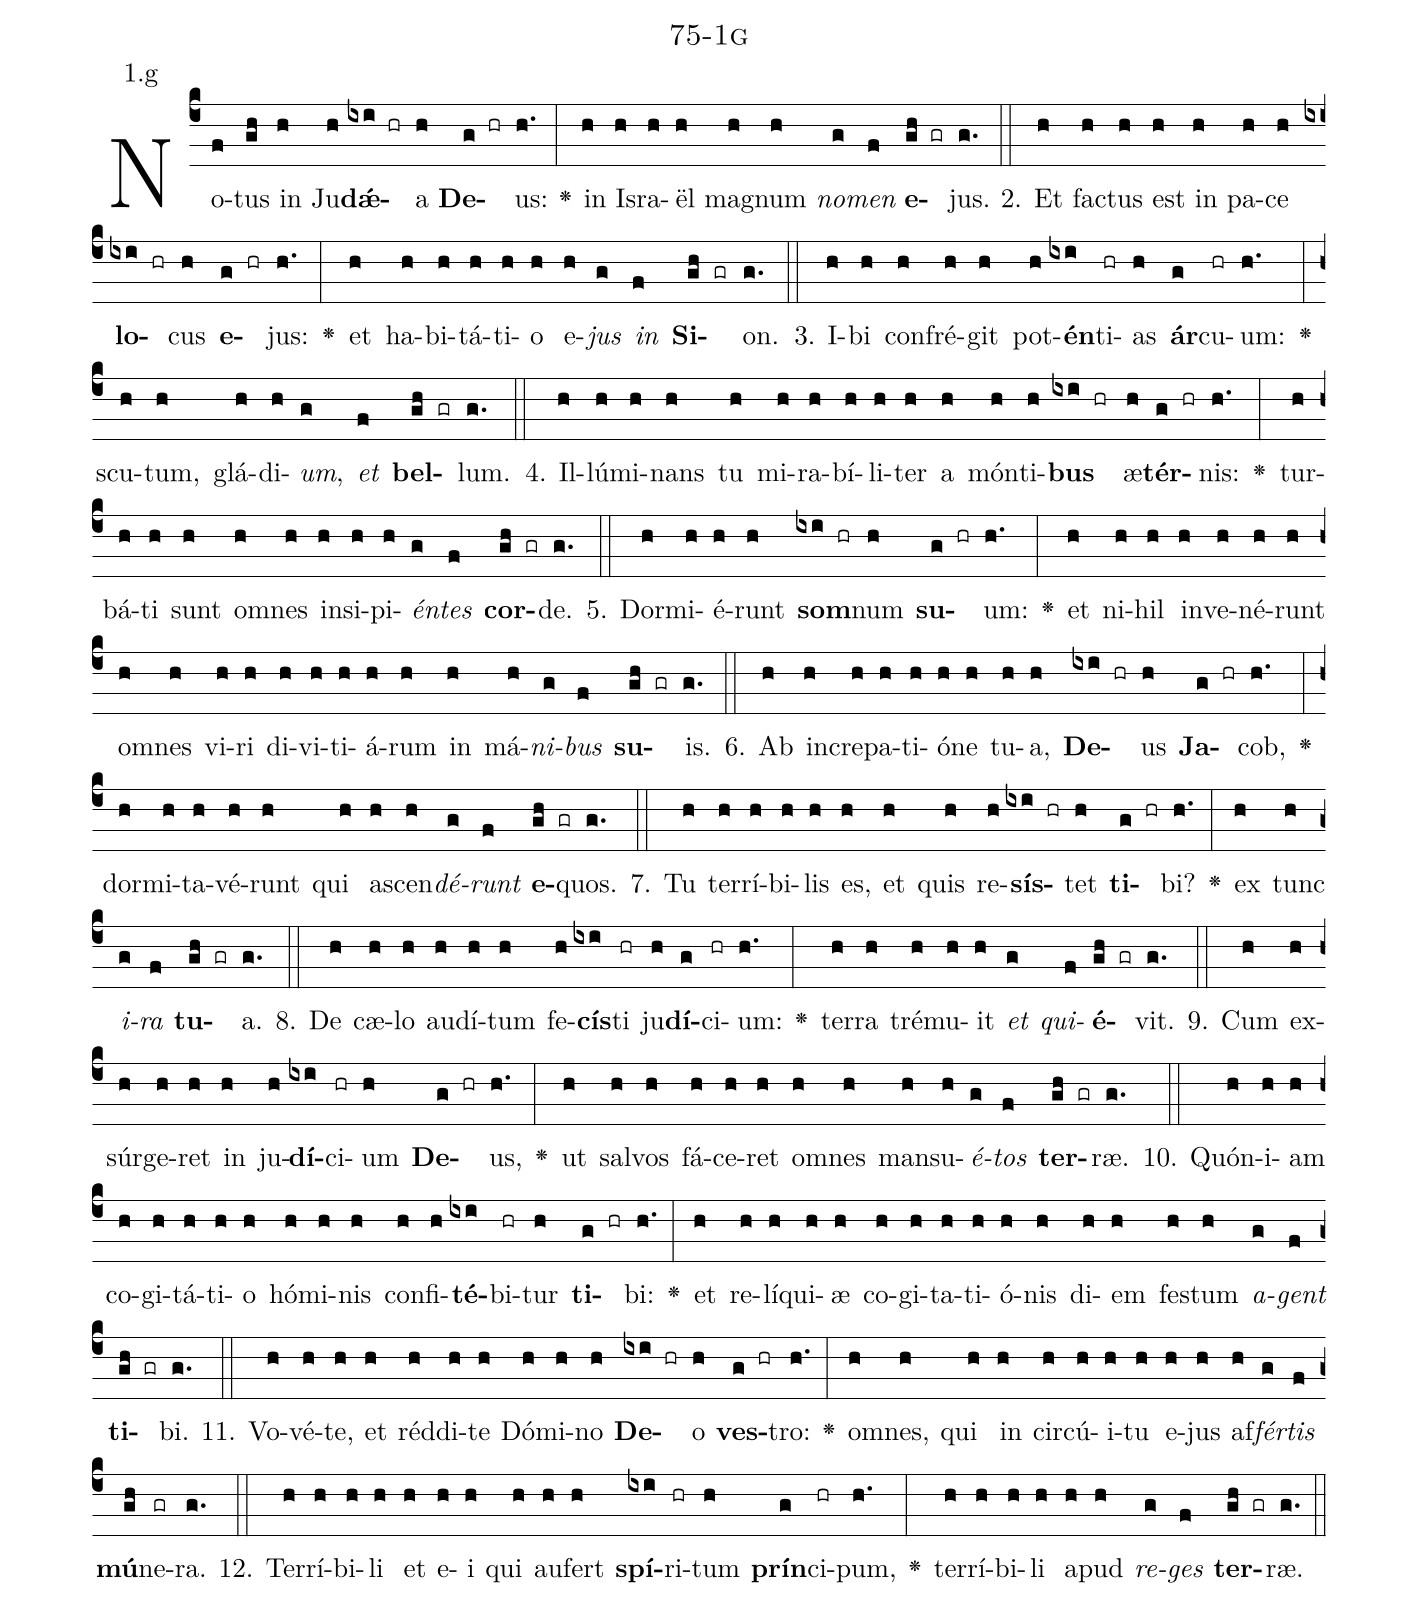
name: 75-1g;
annotation: 1.g;
%%
(c4)No(f)tus(gh) in(h) Ju(h)<b>dǽ</b>(ixi hr)a(h) <b>De</b>(g hr)us:(h.) <v>\greheightstar</v>(:) in(h) Is(h)ra(h)ël(h) ma(h)gnum(h) <i>no</i>(g)<i>men</i>(f) <b>e</b>(gh gr)jus.(g.) (::)
2. Et(h) fac(h)tus(h) est(h) in(h) pa(h)ce(h) <b>lo</b>(ixi hr)cus(h) <b>e</b>(g hr)jus:(h.) <v>\greheightstar</v>(:) et(h) ha(h)bi(h)tá(h)ti(h)o(h) e(h)<i>jus</i>(g) <i>in</i>(f) <b>Si</b>(gh gr)on.(g.) (::)
3. I(h)bi(h) con(h)fré(h)git(h) pot(h)<b>én</b>(ixi)ti(hr)as(h) <b>ár</b>(g)cu(hr)um:(h.) <v>\greheightstar</v>(:) scu(h)tum,(h) glá(h)di(h)<i>um</i>,(g) <i>et</i>(f) <b>bel</b>(gh gr)lum.(g.) (::)
4. Il(h)lú(h)mi(h)nans(h) tu(h) mi(h)ra(h)bí(h)li(h)ter(h) a(h) món(h)ti(h)<b>bus</b>(ixi hr) æ(h)<b>tér</b>(g hr)nis:(h.) <v>\greheightstar</v>(:) tur(h)bá(h)ti(h) sunt(h) om(h)nes(h) in(h)si(h)pi(h)<i>én</i>(g)<i>tes</i>(f) <b>cor</b>(gh gr)de.(g.) (::)
5. Dor(h)mi(h)é(h)runt(h) <b>som</b>(ixi hr)num(h) <b>su</b>(g hr)um:(h.) <v>\greheightstar</v>(:) et(h) ni(h)hil(h) in(h)ve(h)né(h)runt(h) om(h)nes(h) vi(h)ri(h) di(h)vi(h)ti(h)á(h)rum(h) in(h) má(h)<i>ni</i>(g)<i>bus</i>(f) <b>su</b>(gh gr)is.(g.) (::)
6. Ab(h) in(h)cre(h)pa(h)ti(h)ó(h)ne(h) tu(h)a,(h) <b>De</b>(ixi hr)us(h) <b>Ja</b>(g hr)cob,(h.) <v>\greheightstar</v>(:) dor(h)mi(h)ta(h)vé(h)runt(h) qui(h) a(h)scen(h)<i>dé</i>(g)<i>runt</i>(f) <b>e</b>(gh gr)quos.(g.) (::)
7. Tu(h) ter(h)rí(h)bi(h)lis(h) es,(h) et(h) quis(h) re(h)<b>sís</b>(ixi hr)tet(h) <b>ti</b>(g hr)bi?(h.) <v>\greheightstar</v>(:) ex(h) tunc(h) <i>i</i>(g)<i>ra</i>(f) <b>tu</b>(gh gr)a.(g.) (::)
8. De(h) cæ(h)lo(h) au(h)dí(h)tum(h) fe(h)<b>cís</b>(ixi)ti(hr) ju(h)<b>dí</b>(g)ci(hr)um:(h.) <v>\greheightstar</v>(:) ter(h)ra(h) tré(h)mu(h)it(h) <i>et</i>(g) <i>qui</i>(f)<b>é</b>(gh gr)vit.(g.) (::)
9. Cum(h) ex(h)súr(h)ge(h)ret(h) in(h) ju(h)<b>dí</b>(ixi)ci(hr)um(h) <b>De</b>(g hr)us,(h.) <v>\greheightstar</v>(:) ut(h) sal(h)vos(h) fá(h)ce(h)ret(h) om(h)nes(h) man(h)su(h)<i>é</i>(g)<i>tos</i>(f) <b>ter</b>(gh gr)ræ.(g.) (::)
10. Quón(h)i(h)am(h) co(h)gi(h)tá(h)ti(h)o(h) hó(h)mi(h)nis(h) con(h)fi(h)<b>té</b>(ixi)bi(hr)tur(h) <b>ti</b>(g hr)bi:(h.) <v>\greheightstar</v>(:) et(h) re(h)lí(h)qui(h)æ(h) co(h)gi(h)ta(h)ti(h)ó(h)nis(h) di(h)em(h) fes(h)tum(h) <i>a</i>(g)<i>gent</i>(f) <b>ti</b>(gh gr)bi.(g.) (::)
11. Vo(h)vé(h)te,(h) et(h) réd(h)di(h)te(h) Dó(h)mi(h)no(h) <b>De</b>(ixi hr)o(h) <b>ves</b>(g hr)tro:(h.) <v>\greheightstar</v>(:) om(h)nes,(h) qui(h) in(h) cir(h)cú(h)i(h)tu(h) e(h)jus(h) af(h)<i>fér</i>(g)<i>tis</i>(f) <b>mú</b>(gh)ne(gr)ra.(g.) (::)
12. Ter(h)rí(h)bi(h)li(h) et(h) e(h)i(h) qui(h) au(h)fert(h) <b>spí</b>(ixi)ri(hr)tum(h) <b>prín</b>(g)ci(hr)pum,(h.) <v>\greheightstar</v>(:) ter(h)rí(h)bi(h)li(h) a(h)pud(h) <i>re</i>(g)<i>ges</i>(f) <b>ter</b>(gh gr)ræ.(g.) (::)
